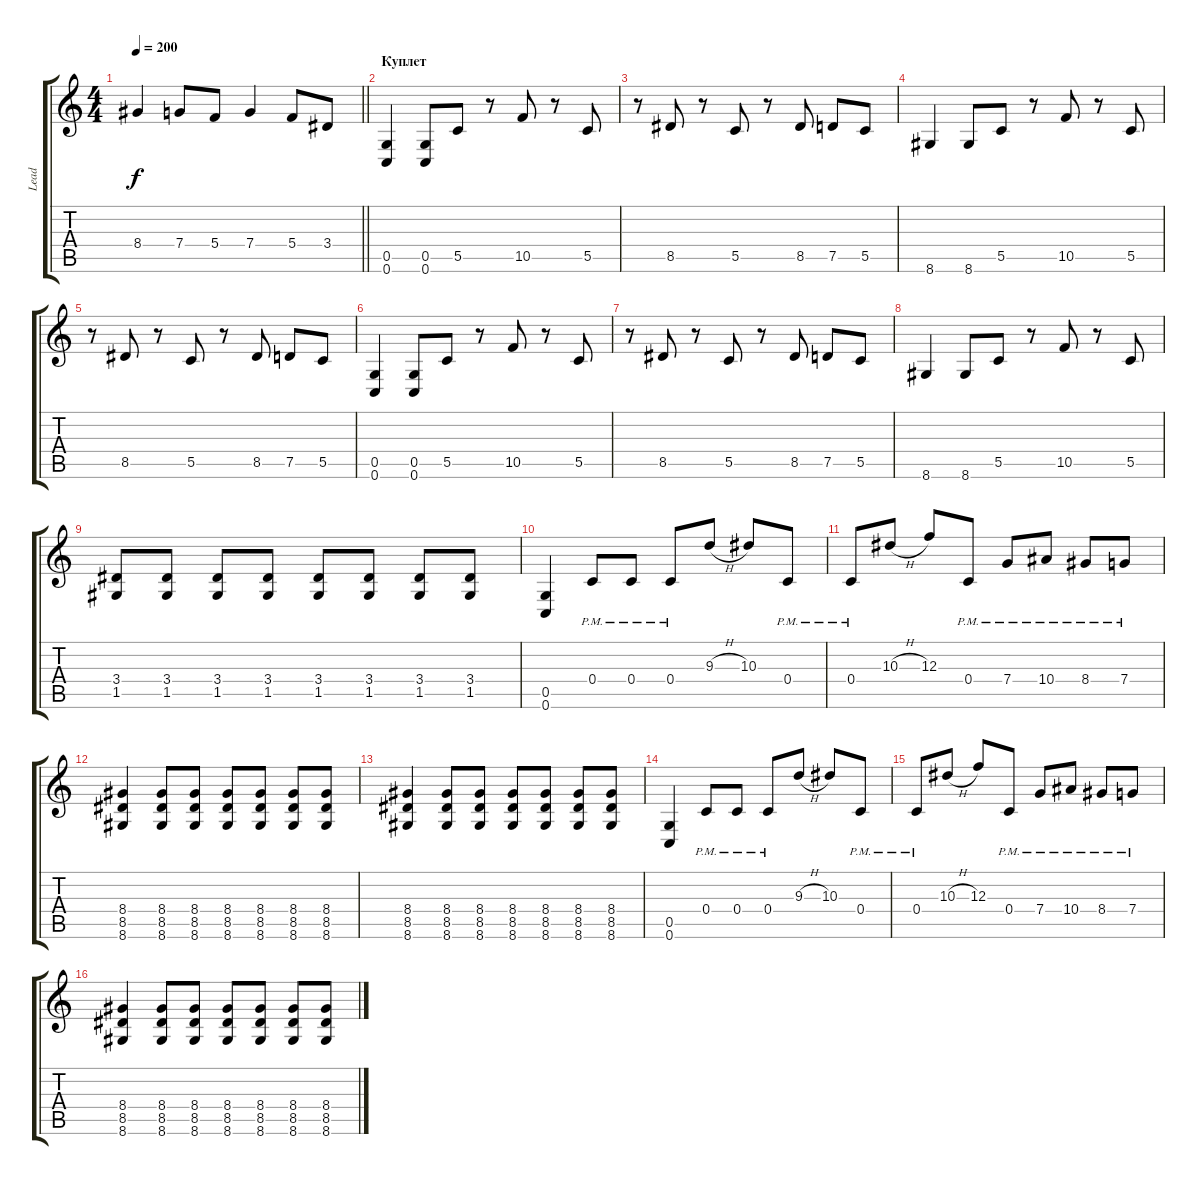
\track ("Lead" "Lead") {instrument distortionguitar}
\staff {score tabs}
\tuning (D4 A3 F3 C3 G2 C2) {hide}
\ts (4 4)
\tempo 200
\clef g2
\barLineRight lightlight
\ks c
8.4.4{dy f} 7.4.8 5.4.8 7.4.4 5.4.8 3.4.8 |
\section ("" "Куплет")
(0.5 0.6).4 (0.5 0.6).8 5.5.8 r.8 10.5.8 r.8 5.5.8 |
r.8 8.5.8 r.8 5.5.8 r.8 8.5.8 7.5.8 5.5.8 |
8.6.4 8.6.8 5.5.8 r.8 10.5.8 r.8 5.5.8 |
r.8 8.5.8 r.8 5.5.8 r.8 8.5.8 7.5.8 5.5.8 |
(0.5 0.6).4 (0.5 0.6).8 5.5.8 r.8 10.5.8 r.8 5.5.8 |
r.8 8.5.8 r.8 5.5.8 r.8 8.5.8 7.5.8 5.5.8 |
8.6.4 8.6.8 5.5.8 r.8 10.5.8 r.8 5.5.8 |
(3.4 1.5).8 (3.4 1.5).8 (3.4 1.5).8 (3.4 1.5).8 (3.4 1.5).8 (3.4 1.5).8 (3.4 1.5).8 (3.4 1.5).8 |
(0.5 0.6).4 0.4{pm}.8 0.4{pm}.8 0.4{pm}.8 9.3{h}.8 10.3.8 0.4{pm}.8 |
0.4{pm}.8 10.3{h}.8 12.3.8 0.4{pm}.8 7.4{pm}.8 10.4{pm}.8 8.4{pm}.8 7.4{pm}.8 |
(8.4 8.5 8.6).4 (8.4 8.5 8.6).8 (8.4 8.5 8.6).8 (8.4 8.5 8.6).8 (8.4 8.5 8.6).8 (8.4 8.5 8.6).8 (8.4 8.5 8.6).8 |
(8.4 8.5 8.6).4 (8.4 8.5 8.6).8 (8.4 8.5 8.6).8 (8.4 8.5 8.6).8 (8.4 8.5 8.6).8 (8.4 8.5 8.6).8 (8.4 8.5 8.6).8 |
(0.5 0.6).4 0.4{pm}.8 0.4{pm}.8 0.4{pm}.8 9.3{h}.8 10.3.8 0.4{pm}.8 |
0.4{pm}.8 10.3{h}.8 12.3.8 0.4{pm}.8 7.4{pm}.8 10.4{pm}.8 8.4{pm}.8 7.4{pm}.8 |
(8.4 8.5 8.6).4 (8.4 8.5 8.6).8 (8.4 8.5 8.6).8 (8.4 8.5 8.6).8 (8.4 8.5 8.6).8 (8.4 8.5 8.6).8 (8.4 8.5 8.6).8
